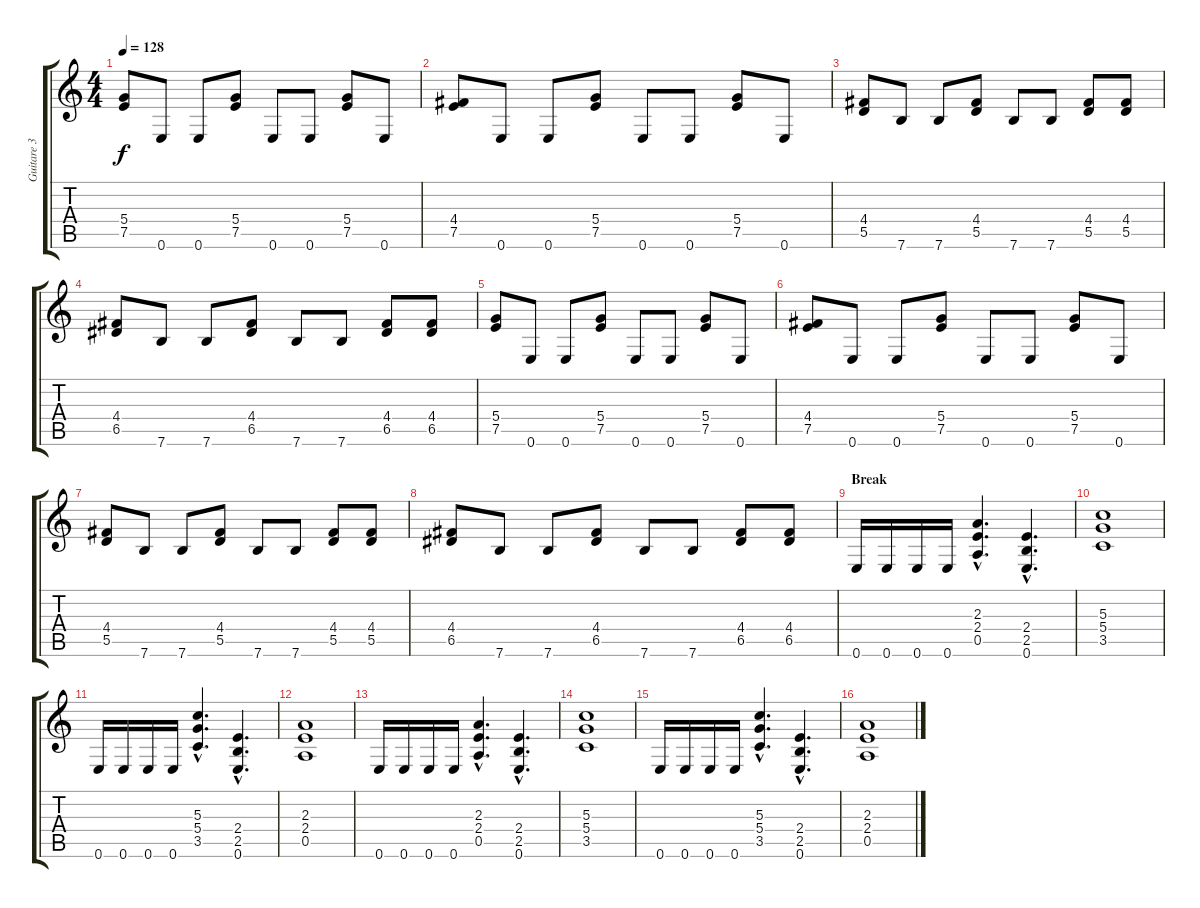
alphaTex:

\track ("Guitare 3" "Guitare 3") {instrument distortionguitar}
\staff {score tabs}
\tuning (E4 B3 G3 D3 A2 E2) {hide}
\ts (4 4)
\tempo 128
\clef g2
\ks c
(5.4 7.5).8{dy f} 0.6.8 0.6.8 (5.4 7.5).8 0.6.8 0.6.8 (5.4 7.5).8 0.6.8 |
(4.4 7.5).8 0.6.8 0.6.8 (5.4 7.5).8 0.6.8 0.6.8 (5.4 7.5).8 0.6.8 |
(4.4 5.5).8 7.6.8 7.6.8 (4.4 5.5).8 7.6.8 7.6.8 (4.4 5.5).8 (4.4 5.5).8 |
(4.4 6.5).8 7.6.8 7.6.8 (4.4 6.5).8 7.6.8 7.6.8 (4.4 6.5).8 (4.4 6.5).8 |
(5.4 7.5).8 0.6.8 0.6.8 (5.4 7.5).8 0.6.8 0.6.8 (5.4 7.5).8 0.6.8 |
(4.4 7.5).8 0.6.8 0.6.8 (5.4 7.5).8 0.6.8 0.6.8 (5.4 7.5).8 0.6.8 |
(4.4 5.5).8 7.6.8 7.6.8 (4.4 5.5).8 7.6.8 7.6.8 (4.4 5.5).8 (4.4 5.5).8 |
(4.4 6.5).8 7.6.8 7.6.8 (4.4 6.5).8 7.6.8 7.6.8 (4.4 6.5).8 (4.4 6.5).8 |
\section ("" "Break")
0.6.16 0.6.16 0.6.16 0.6.16 (2.3{hac} 2.4{hac} 0.5{hac}).4{d} (2.4{hac} 2.5{hac} 0.6{hac}).4{d} |
(5.3 5.4 3.5).1 |
0.6.16 0.6.16 0.6.16 0.6.16 (5.3{hac} 5.4{hac} 3.5{hac}).4{d} (2.4{hac} 2.5{hac} 0.6{hac}).4{d} |
(2.3 2.4 0.5).1 |
0.6.16 0.6.16 0.6.16 0.6.16 (2.3{hac} 2.4{hac} 0.5{hac}).4{d} (2.4{hac} 2.5{hac} 0.6{hac}).4{d} |
(5.3 5.4 3.5).1 |
0.6.16 0.6.16 0.6.16 0.6.16 (5.3{hac} 5.4{hac} 3.5{hac}).4{d} (2.4{hac} 2.5{hac} 0.6{hac}).4{d} |
(2.3 2.4 0.5).1
